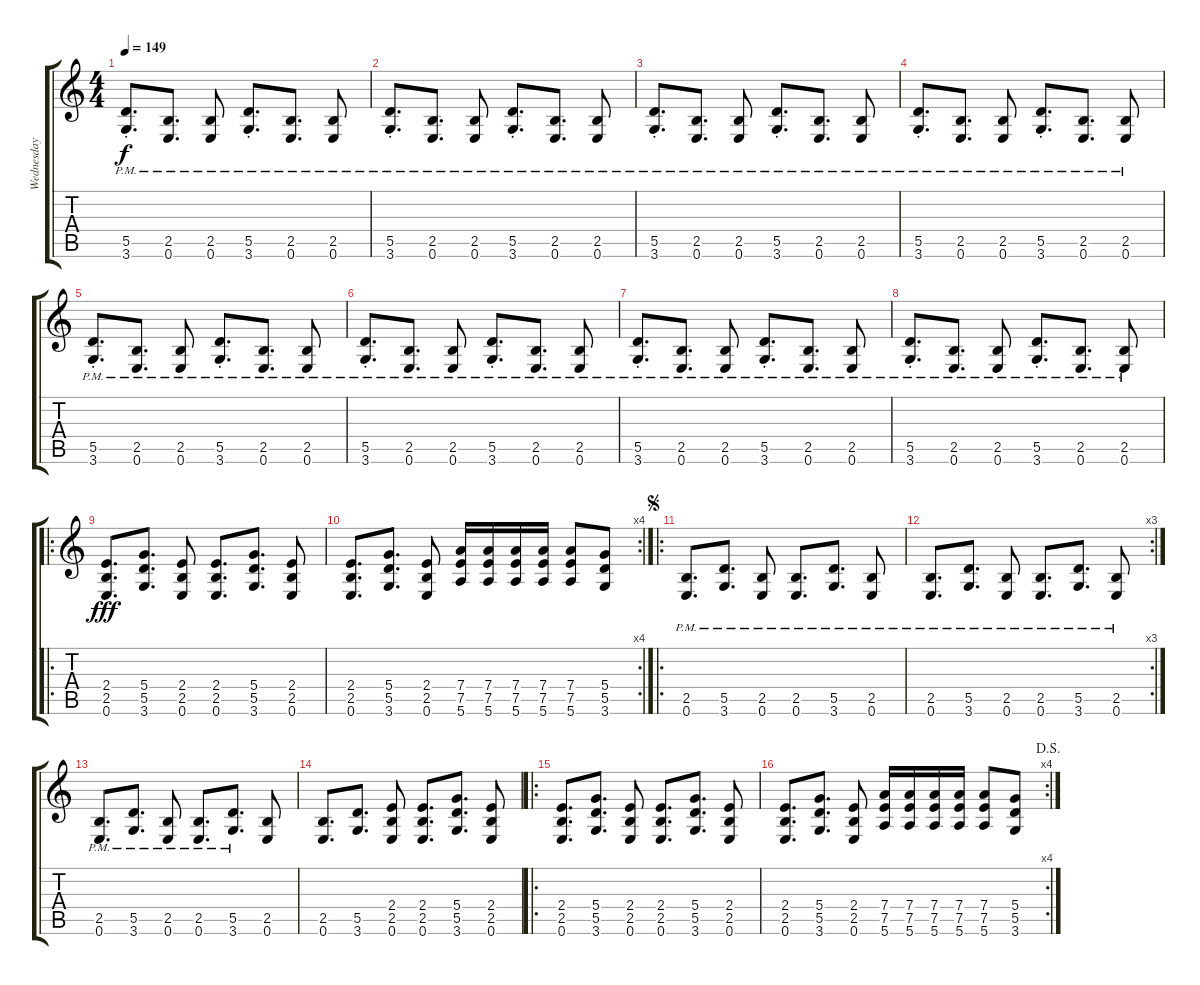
\track ("Wednesday 13" "Wednesday ") {instrument distortionguitar}
\staff {score tabs}
\tuning (E4 B3 G3 D3 A2 E2) {hide}
\ts (4 4)
\tempo 149
\clef g2
\ks c
(5.5{pm st} 3.6{pm st}).8{d dy f instrument distortionguitar} (2.5{pm} 0.6{pm}).8{d} (2.5{pm} 0.6{pm}).8 (5.5{pm st} 3.6{pm st}).8{d} (2.5{pm} 0.6{pm}).8{d} (2.5{pm} 0.6{pm}).8 |
(5.5{pm st} 3.6{pm st}).8{d} (2.5{pm} 0.6{pm}).8{d} (2.5{pm} 0.6{pm}).8 (5.5{pm st} 3.6{pm st}).8{d} (2.5{pm} 0.6{pm}).8{d} (2.5{pm} 0.6{pm}).8 |
(5.5{pm st} 3.6{pm st}).8{d} (2.5{pm} 0.6{pm}).8{d} (2.5{pm} 0.6{pm}).8 (5.5{pm st} 3.6{pm st}).8{d} (2.5{pm} 0.6{pm}).8{d} (2.5{pm} 0.6{pm}).8 |
(5.5{pm st} 3.6{pm st}).8{d} (2.5{pm} 0.6{pm}).8{d} (2.5{pm} 0.6{pm}).8 (5.5{pm st} 3.6{pm st}).8{d} (2.5{pm} 0.6{pm}).8{d} (2.5{pm} 0.6{pm}).8 |
(5.5{pm st} 3.6{pm st}).8{d} (2.5{pm} 0.6{pm}).8{d} (2.5{pm} 0.6{pm}).8 (5.5{pm st} 3.6{pm st}).8{d} (2.5{pm} 0.6{pm}).8{d} (2.5{pm} 0.6{pm}).8 |
(5.5{pm st} 3.6{pm st}).8{d} (2.5{pm} 0.6{pm}).8{d} (2.5{pm} 0.6{pm}).8 (5.5{pm st} 3.6{pm st}).8{d} (2.5{pm} 0.6{pm}).8{d} (2.5{pm} 0.6{pm}).8 |
(5.5{pm st} 3.6{pm st}).8{d} (2.5{pm} 0.6{pm}).8{d} (2.5{pm} 0.6{pm}).8 (5.5{pm st} 3.6{pm st}).8{d} (2.5{pm} 0.6{pm}).8{d} (2.5{pm} 0.6{pm}).8 |
(5.5{pm st} 3.6{pm st}).8{d} (2.5{pm} 0.6{pm}).8{d} (2.5{pm} 0.6{pm}).8 (5.5{pm st} 3.6{pm st}).8{d} (2.5{pm} 0.6{pm}).8{d} (2.5{pm} 0.6{pm}).8 |
\ro
(2.4 2.5 0.6).8{d dy fff} (5.4 5.5 3.6).8{d} (2.4 2.5 0.6).8 (2.4 2.5 0.6).8{d} (5.4 5.5 3.6).8{d} (2.4 2.5 0.6).8 |
\rc 4
(2.4 2.5 0.6).8{d} (5.4 5.5 3.6).8{d} (2.4 2.5 0.6).8 (7.4 7.5 5.6).16 (7.4 7.5 5.6).16 (7.4 7.5 5.6).16 (7.4 7.5 5.6).16 (7.4 7.5 5.6).8 (5.4 5.5 3.6).8 |
\ro
\jump segno
(2.5{pm} 0.6{pm}).8{d} (5.5{pm} 3.6{pm}).8{d} (2.5{pm} 0.6{pm}).8 (2.5{pm} 0.6{pm}).8{d} (5.5{pm} 3.6{pm}).8{d} (2.5{pm} 0.6{pm}).8 |
\rc 3
(2.5{pm} 0.6{pm}).8{d} (5.5{pm} 3.6{pm}).8{d} (2.5{pm} 0.6{pm}).8 (2.5{pm} 0.6{pm}).8{d} (5.5{pm} 3.6{pm}).8{d} (2.5{pm} 0.6{pm}).8 |
(2.5{pm} 0.6{pm}).8{d} (5.5{pm} 3.6{pm}).8{d} (2.5{pm} 0.6{pm}).8 (2.5{pm} 0.6{pm}).8{d} (5.5{pm} 3.6{pm}).8{d} (2.5 0.6).8 |
(2.5 0.6).8{d} (5.5 3.6).8{d} (2.4 2.5 0.6).8 (2.4 2.5 0.6).8{d} (5.4 5.5 3.6).8{d} (2.4 2.5 0.6).8 |
\ro
(2.4 2.5 0.6).8{d} (5.4 5.5 3.6).8{d} (2.4 2.5 0.6).8 (2.4 2.5 0.6).8{d} (5.4 5.5 3.6).8{d} (2.4 2.5 0.6).8 |
\rc 4
\jump dalsegno
(2.4 2.5 0.6).8{d} (5.4 5.5 3.6).8{d} (2.4 2.5 0.6).8 (7.4 7.5 5.6).16 (7.4 7.5 5.6).16 (7.4 7.5 5.6).16 (7.4 7.5 5.6).16 (7.4 7.5 5.6).8 (5.4 5.5 3.6).8
